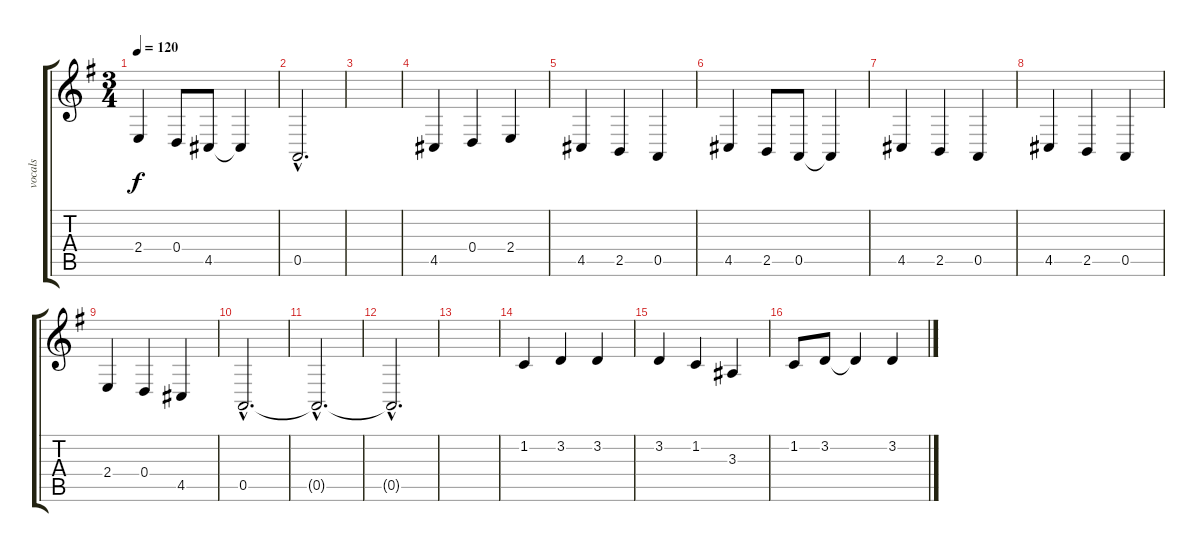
\track ("vocals" "vocals") {instrument sitar}
\staff {score tabs}
\tuning (E4 B3 G3 D3 A2 E2) {hide}
\ts (3 4)
\tempo 120
\clef g2
\ks g
2.4.4{dy f} 0.4.8 4.5.8 4.5{t}.4 |
0.5{hac}.2{d} |
|
4.5.4 0.4.4 2.4.4 |
4.5.4 2.5.4 0.5.4 |
4.5.4 2.5.8 0.5.8 0.5{t}.4 |
4.5.4 2.5.4 0.5.4 |
4.5.4 2.5.4 0.5.4 |
2.4.4 0.4.4 4.5.4 |
0.5{hac}.2{d} |
0.5{hac t}.2{d} |
0.5{hac t}.2{d} |
|
1.2.4 3.2.4 3.2.4 |
3.2.4 1.2.4 3.3.4 |
1.2.8 3.2.8 3.2{t}.4 3.2.4
